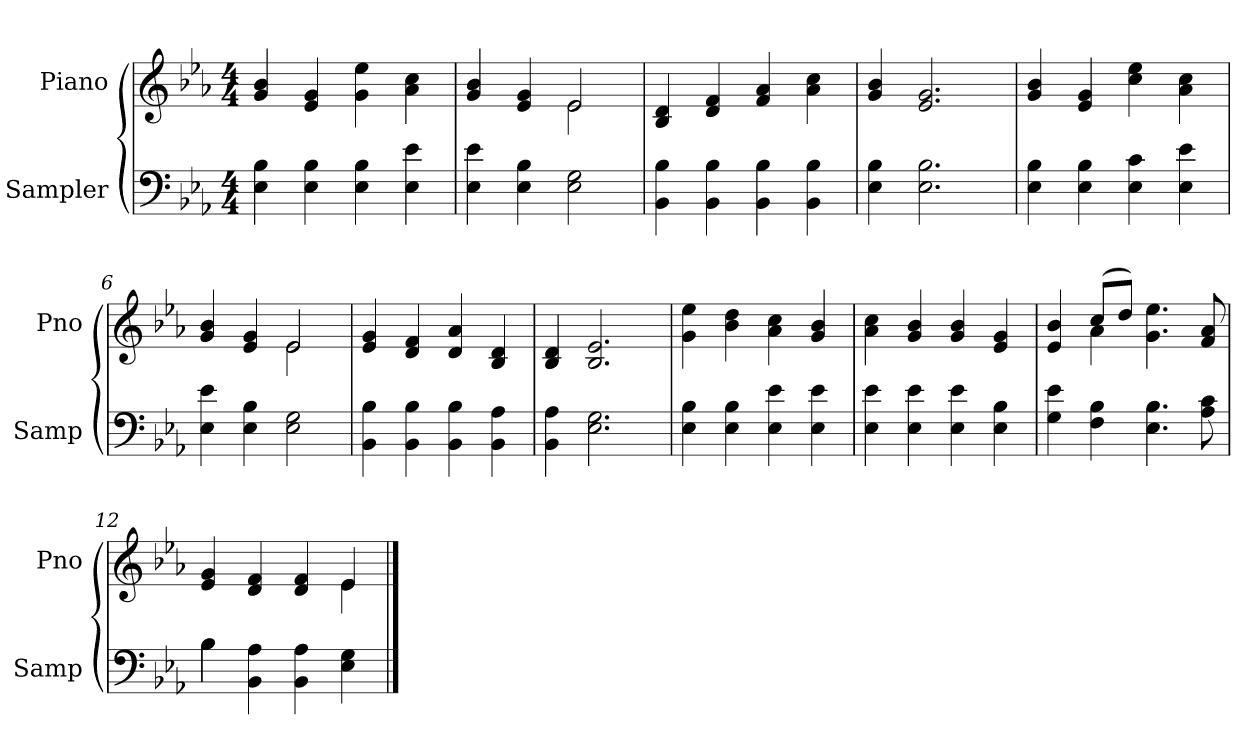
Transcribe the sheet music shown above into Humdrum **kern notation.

**kern	**kern
*part2	*part1
*staff2	*staff1
*I"Sampler	*I"Piano
*I'Samp	*I'Pno
*clefF4	*clefG2
*k[b-e-a-]	*k[b-e-a-]
*E-:	*E-:
*M4/4	*M4/4
=1	=1
4E- 4B-	4g 4b-
4E- 4B-	4e- 4g
4E- 4B-	4g 4ee-
4E- 4e-	4a- 4cc
=2	=2
*	*^
4E- 4e-	4g 4b-	2ryy
4E- 4B-	4e- 4g	.
2E- 2G	2e-/	2e-
*	*v	*v
=3	=3
4BB- 4B-	4B- 4d
4BB- 4B-	4d 4f
4BB- 4B-	4f 4a-
4BB- 4B-	4a- 4cc
=4	=4
4E- 4B-	4g 4b-
2.E- 2.B-	2.e- 2.g
=5	=5
4E- 4B-	4g 4b-
4E- 4B-	4e- 4g
4E- 4c	4cc 4ee-
4E- 4e-	4a- 4cc
=6	=6
*	*^
4E- 4e-	4g 4b-	2ryy
4E- 4B-	4e- 4g	.
2E- 2G	2e-/	2e-
*	*v	*v
=7	=7
4BB- 4B-	4e- 4g
4BB- 4B-	4d 4f
4BB- 4B-	4d 4a-
4BB- 4A-	4B- 4d
=8	=8
4BB- 4A-	4B- 4d
2.E- 2.G	2.B- 2.e-
=9	=9
4E- 4B-	4g 4ee-
4E- 4B-	4b- 4dd
4E- 4e-	4a- 4cc
4E- 4e-	4g 4b-
=10	=10
4E- 4e-	4a- 4cc
4E- 4e-	4g 4b-
4E- 4e-	4g 4b-
4E- 4B-	4e- 4g
=11	=11
*	*^
4G 4e-	4e- 4b-	4ryy
4F 4B-	(8cc/L	4a-
.	8dd/J)	.
4.E- 4.B-	4.g 4.ee-	2ryy
8A- 8c	8f 8a-	.
=12	=12	=12
*^	*	*
4B-\	4B-	4e- 4g	2.ryy
4BB- 4A-	2.ryy	4d 4f	.
4BB- 4A-	.	4d 4f	.
4E- 4G	.	4e-/	4e-
*v	*v	*	*
*	*v	*v
==	==
*-	*-
